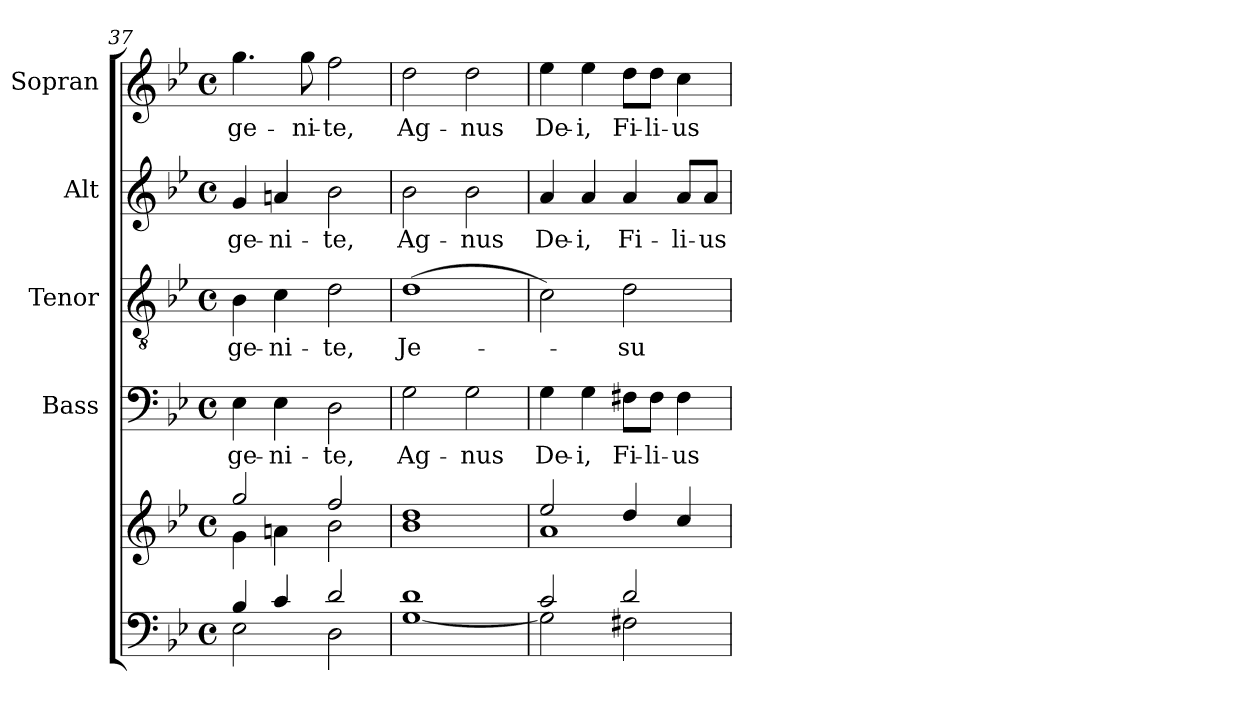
**kern	**kern	**kern	**text	**kern	**text	**kern	**text	**kern	**text
*part5	*part5	*part4	*part4	*part3	*part3	*part2	*part2	*part1	*part1
*staff6	*staff5	*staff4	*staff4	*staff3	*staff3	*staff2	*staff2	*staff1	*staff1
*	*	*I"Bass	*	*I"Tenor	*	*I"Alt	*	*I"Sopran	*
*	*	*I'B.	*	*I'T.	*	*I'A.	*	*I'S.	*
!!LO:PB:g=z
*clefF4	*clefG2	*clefF4	*	*clefGv2	*	*clefG2	*	*clefG2	*
*k[b-e-]	*k[b-e-]	*k[b-e-]	*	*k[b-e-]	*	*k[b-e-]	*	*k[b-e-]	*
*B-:	*B-:	*B-:	*	*B-:	*	*B-:	*	*B-:	*
*M4/4	*M4/4	*M4/4	*	*M4/4	*	*M4/4	*	*M4/4	*
*met(c)	*met(c)	*met(c)	*	*met(c)	*	*met(c)	*	*met(c)	*
=37	=37	=37	=37	=37	=37	=37	=37	=37	=37
*^	*^	*	*	*	*	*	*	*	*
!	!	!	!	!	!LO:LY:b	!	!LO:LY:b	!	!LO:LY:b	!	!LO:LY:b
4B-/	2E-\	2gg/	4g\	4E-\	-ge-	4B-\	-ge-	4g/	-ge-	4.gg\	-ge-
!	!	!	!	!	!LO:LY:b	!	!LO:LY:b	!	!LO:LY:b	!	!
4c/	.	.	4an\	4E-\	-ni-	4c\	-ni-	4an/	-ni-	.	.
!	!	!	!	!	!	!	!	!	!	!	!LO:LY:b
.	.	.	.	.	.	.	.	.	.	8gg\	-ni-
!	!	!	!	!	!LO:LY:b	!	!LO:LY:b	!	!LO:LY:b	!	!LO:LY:b
2d/	2D\	2ff/	2b-\	2D\	-te,	2d\	-te,	2b-\	-te,	2ff\	-te,
=38	=38	=38	=38	=38	=38	=38	=38	=38	=38	=38	=38
!	!	!	!	!	!LO:LY:b	!	!LO:LY:b	!	!LO:LY:b	!	!LO:LY:b
1d	[<1G	1dd	1b-	2G\	Ag-	(>1d	Je-	2b-\	Ag-	2dd\	Ag-
!	!	!	!	!	!LO:LY:b	!	!	!	!LO:LY:b	!	!LO:LY:b
.	.	.	.	2G\	-nus	.	.	2b-\	-nus	2dd\	-nus
=39	=39	=39	=39	=39	=39	=39	=39	=39	=39	=39	=39
!	!	!	!	!	!LO:LY:b	!	!	!	!LO:LY:b	!	!LO:LY:b
2c/	2G\]	2ee-/	1a	4G\	De-	2c\)	.	4a/	De-	4ee-\	De-
!	!	!	!	!	!LO:LY:b	!	!	!	!LO:LY:b	!	!LO:LY:b
.	.	.	.	4G\	-i,	.	.	4a/	-i,	4ee-\	-i,
!	!	!	!	!	!LO:LY:b	!	!LO:LY:b	!	!LO:LY:b	!	!LO:LY:b
2d/	2F#X\	4dd/	.	8F#X\L	Fi-	2d\	-su	4a/	Fi-	8dd\L	Fi-
!	!	!	!	!	!LO:LY:b	!	!	!	!	!	!LO:LY:b
.	.	.	.	8F#\J	-li-	.	.	.	.	8dd\J	-li-
!	!	!	!	!	!LO:LY:b	!	!	!	!LO:LY:b	!	!LO:LY:b
.	.	4cc/	.	4F#\	-us	.	.	8a/L	-li-	4cc\	-us
!	!	!	!	!	!	!	!	!	!LO:LY:b	!	!
.	.	.	.	.	.	.	.	8a/J	-us	.	.
*v	*v	*	*	*	*	*	*	*	*	*	*
*	*v	*v	*	*	*	*	*	*	*	*
=	=	=	=	=	=	=	=	=	=
*-	*-	*-	*-	*-	*-	*-	*-	*-	*-
